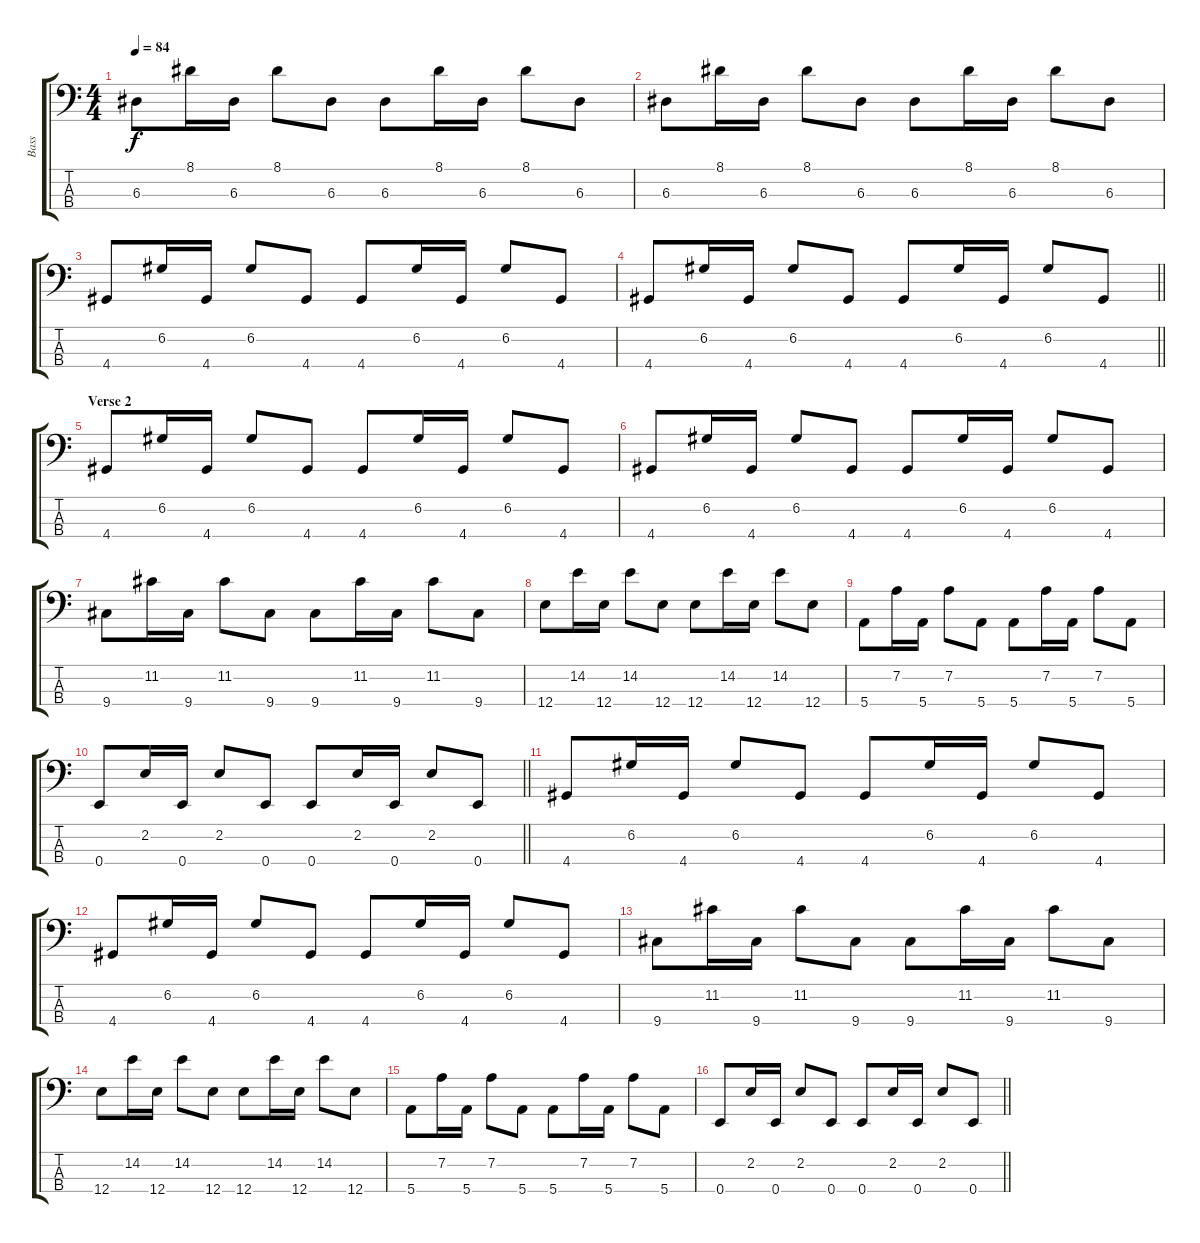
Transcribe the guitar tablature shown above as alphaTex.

\track ("Bass" "Bass") {instrument electricbassfinger}
\staff {score tabs}
\tuning (G2 D2 A1 E1) {hide}
\ts (4 4)
\tempo 84
\clef f4
\ks c
6.3.8{dy f} 8.1.16 6.3.16 8.1.8 6.3.8 6.3.8 8.1.16 6.3.16 8.1.8 6.3.8 |
6.3.8 8.1.16 6.3.16 8.1.8 6.3.8 6.3.8 8.1.16 6.3.16 8.1.8 6.3.8 |
4.4.8 6.2.16 4.4.16 6.2.8 4.4.8 4.4.8 6.2.16 4.4.16 6.2.8 4.4.8 |
\barLineRight lightlight
4.4.8 6.2.16 4.4.16 6.2.8 4.4.8 4.4.8 6.2.16 4.4.16 6.2.8 4.4.8 |
\section ("" "Verse 2")
4.4.8 6.2.16 4.4.16 6.2.8 4.4.8 4.4.8 6.2.16 4.4.16 6.2.8 4.4.8 |
4.4.8 6.2.16 4.4.16 6.2.8 4.4.8 4.4.8 6.2.16 4.4.16 6.2.8 4.4.8 |
9.4.8 11.2.16 9.4.16 11.2.8 9.4.8 9.4.8 11.2.16 9.4.16 11.2.8 9.4.8 |
12.4.8 14.2.16 12.4.16 14.2.8 12.4.8 12.4.8 14.2.16 12.4.16 14.2.8 12.4.8 |
5.4.8 7.2.16 5.4.16 7.2.8 5.4.8 5.4.8 7.2.16 5.4.16 7.2.8 5.4.8 |
\barLineRight lightlight
0.4.8 2.2.16 0.4.16 2.2.8 0.4.8 0.4.8 2.2.16 0.4.16 2.2.8 0.4.8 |
4.4.8 6.2.16 4.4.16 6.2.8 4.4.8 4.4.8 6.2.16 4.4.16 6.2.8 4.4.8 |
4.4.8 6.2.16 4.4.16 6.2.8 4.4.8 4.4.8 6.2.16 4.4.16 6.2.8 4.4.8 |
9.4.8 11.2.16 9.4.16 11.2.8 9.4.8 9.4.8 11.2.16 9.4.16 11.2.8 9.4.8 |
12.4.8 14.2.16 12.4.16 14.2.8 12.4.8 12.4.8 14.2.16 12.4.16 14.2.8 12.4.8 |
5.4.8 7.2.16 5.4.16 7.2.8 5.4.8 5.4.8 7.2.16 5.4.16 7.2.8 5.4.8 |
\barLineRight lightlight
0.4.8 2.2.16 0.4.16 2.2.8 0.4.8 0.4.8 2.2.16 0.4.16 2.2.8 0.4.8
